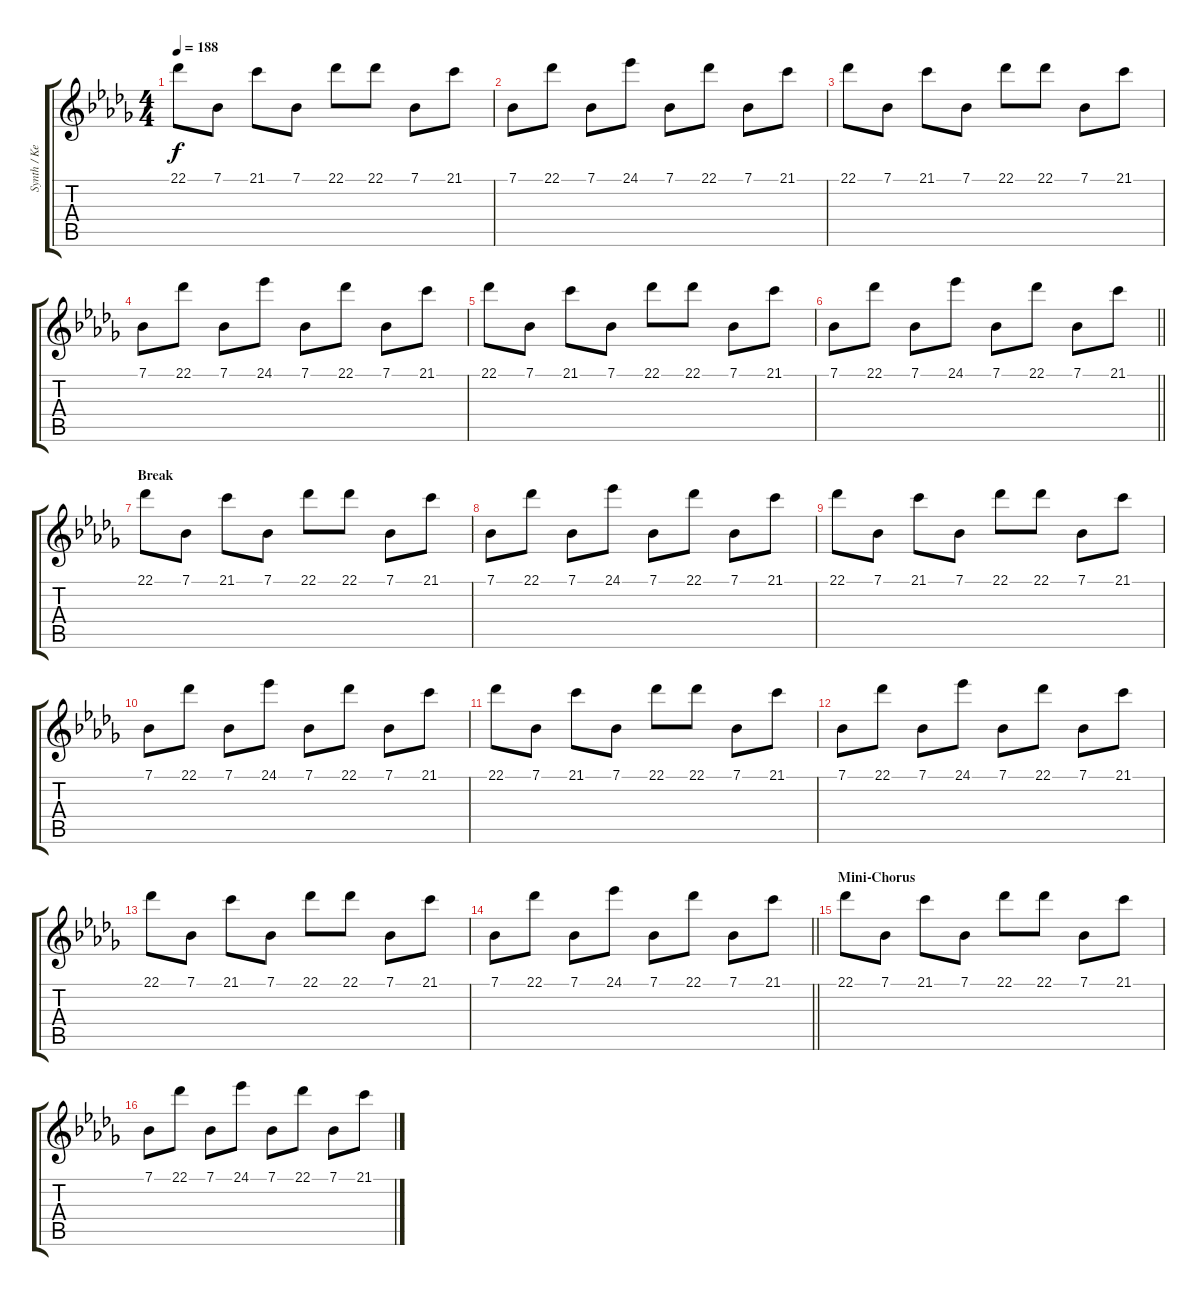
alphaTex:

\track ("Synth / Keyboard" "Synth / Ke") {instrument lead1square}
\staff {score tabs}
\tuning (Eb4 Bb3 Gb3 Db3 Ab2 Db2) {hide}
\ts (4 4)
\tempo 188
\clef g2
\ks db
22.1.8{dy f} 7.1.8 21.1.8 7.1.8 22.1.8 22.1.8 7.1.8 21.1.8 |
7.1.8 22.1.8 7.1.8 24.1.8 7.1.8 22.1.8 7.1.8 21.1.8 |
22.1.8 7.1.8 21.1.8 7.1.8 22.1.8 22.1.8 7.1.8 21.1.8 |
7.1.8 22.1.8 7.1.8 24.1.8 7.1.8 22.1.8 7.1.8 21.1.8 |
22.1.8 7.1.8 21.1.8 7.1.8 22.1.8 22.1.8 7.1.8 21.1.8 |
\barLineRight lightlight
7.1.8 22.1.8 7.1.8 24.1.8 7.1.8 22.1.8 7.1.8 21.1.8 |
\section ("" "Break")
22.1.8 7.1.8 21.1.8 7.1.8 22.1.8 22.1.8 7.1.8 21.1.8 |
7.1.8 22.1.8 7.1.8 24.1.8 7.1.8 22.1.8 7.1.8 21.1.8 |
22.1.8 7.1.8 21.1.8 7.1.8 22.1.8 22.1.8 7.1.8 21.1.8 |
7.1.8 22.1.8 7.1.8 24.1.8 7.1.8 22.1.8 7.1.8 21.1.8 |
22.1.8 7.1.8 21.1.8 7.1.8 22.1.8 22.1.8 7.1.8 21.1.8 |
7.1.8 22.1.8 7.1.8 24.1.8 7.1.8 22.1.8 7.1.8 21.1.8 |
22.1.8 7.1.8 21.1.8 7.1.8 22.1.8 22.1.8 7.1.8 21.1.8 |
\barLineRight lightlight
7.1.8 22.1.8 7.1.8 24.1.8 7.1.8 22.1.8 7.1.8 21.1.8 |
\section ("" "Mini-Chorus")
22.1.8 7.1.8 21.1.8 7.1.8 22.1.8 22.1.8 7.1.8 21.1.8 |
7.1.8 22.1.8 7.1.8 24.1.8 7.1.8 22.1.8 7.1.8 21.1.8
